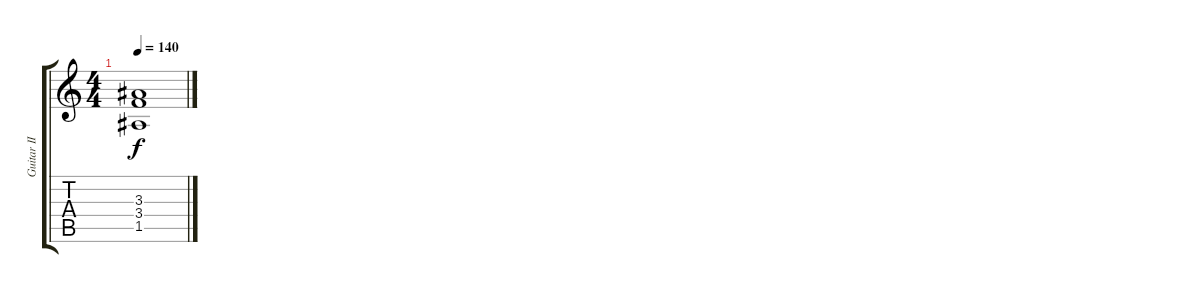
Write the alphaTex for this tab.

\track ("Guitar II" "Guitar II") {instrument overdrivenguitar}
\staff {score tabs}
\tuning (E4 B3 G3 D3 A2 E2) {hide}
\ts (4 4)
\tempo 140
\clef g2
\ks c
(3.3 3.4 1.5).1{dy f}
